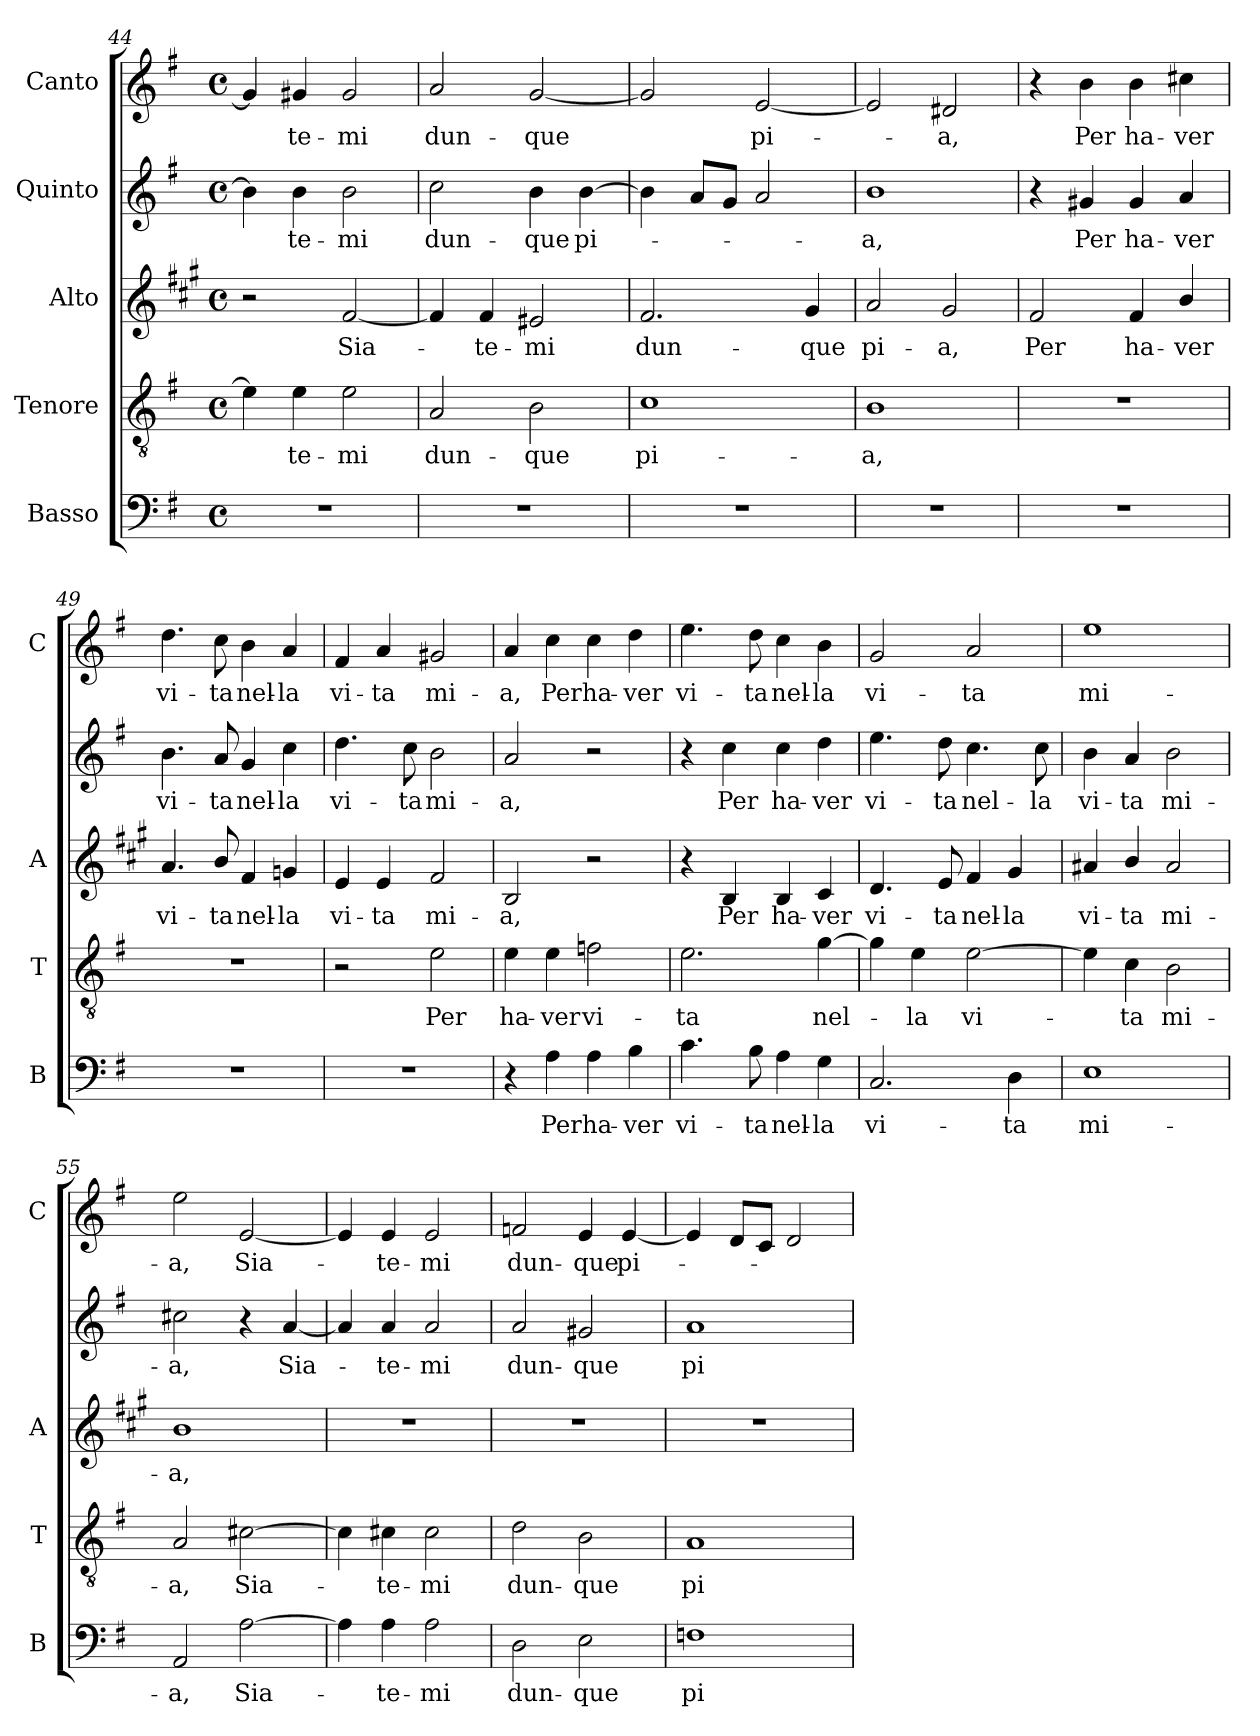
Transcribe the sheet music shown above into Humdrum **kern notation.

**kern	**text	**kern	**text	**kern	**text	**kern	**text	**kern	**text
*part5	*part5	*part4	*part4	*part3	*part3	*part2	*part2	*part1	*part1
*staff5	*staff5	*staff4	*staff4	*staff3	*staff3	*staff2	*staff2	*staff1	*staff1
*I"Basso	*	*I"Tenore	*	*I"Alto	*	*I"Quinto	*	*I"Canto	*
*I'B	*	*I'T	*	*I'A	*	*	*	*I'C	*
*clefF4	*	*clefGv2	*	*clefG2	*	*clefG2	*	*clefG2	*
*	*	*	*	*ITrd1c2	*	*	*	*	*
*k[f#]	*	*k[f#]	*	*k[f#]	*	*k[f#]	*	*k[f#]	*
*G:	*	*G:	*	*G:	*	*G:	*	*G:	*
*M4/4	*	*M4/4	*	*M4/4	*	*M4/4	*	*M4/4	*
*met(c)	*	*met(c)	*	*met(c)	*	*met(c)	*	*met(c)	*
=44	=44	=44	=44	=44	=44	=44	=44	=44	=44
1r	.	4e\]	.	2r	.	4b\]	.	4g#/]	.
!	!	!	!LO:LY:b	!	!	!	!LO:LY:b	!	!LO:LY:b
.	.	4e\	-te-	.	.	4b\	-te-	4g#X/	-te-
!	!	!	!LO:LY:b	!	!LO:LY:b	!	!LO:LY:b	!	!LO:LY:b
.	.	2e\	-mi	[2e/	Sia-	2b\	-mi	2g#/	-mi
=45	=45	=45	=45	=45	=45	=45	=45	=45	=45
!	!	!	!LO:LY:b	!	!	!	!LO:LY:b	!	!LO:LY:b
1r	.	2A/	dun-	4e/]	.	2cc\	dun-	2a/	dun-
!	!	!	!	!	!LO:LY:b	!	!	!	!
.	.	.	.	4e/	-te-	.	.	.	.
!	!	!	!LO:LY:b	!	!LO:LY:b	!	!LO:LY:b	!	!LO:LY:b
.	.	2B\	-que	2d#X/	-mi	4b\	-que	[2g/	-que
!	!	!	!	!	!	!	!LO:LY:b	!	!
.	.	.	.	.	.	[4b\	pi-	.	.
=46	=46	=46	=46	=46	=46	=46	=46	=46	=46
!	!	!	!LO:LY:b	!	!LO:LY:b	!	!	!	!
1r	.	1c	pi-	2.e/	dun-	4b\]	.	2g/]	.
.	.	.	.	.	.	8a/L	.	.	.
.	.	.	.	.	.	8g/J	.	.	.
!	!	!	!	!	!	!	!	!	!LO:LY:b
.	.	.	.	.	.	2a/	.	[2e/	pi-
!	!	!	!	!	!LO:LY:b	!	!	!	!
.	.	.	.	4f#/	-que	.	.	.	.
=47	=47	=47	=47	=47	=47	=47	=47	=47	=47
!	!	!	!LO:LY:b	!	!LO:LY:b	!	!LO:LY:b	!	!
1r	.	1B	-a,	2g/	pi-	1b	-a,	2e/]	.
!	!	!	!	!	!LO:LY:b	!	!	!	!LO:LY:b
.	.	.	.	2f#/	-a,	.	.	2d#X/	-a,
=48	=48	=48	=48	=48	=48	=48	=48	=48	=48
!	!	!	!	!	!LO:LY:b	!	!	!	!
1r	.	1r	.	2e/	Per	4r	.	4r	.
!	!	!	!	!	!	!	!LO:LY:b	!	!LO:LY:b
.	.	.	.	.	.	4g#X/	Per	4b\	Per
!	!	!	!	!	!LO:LY:b	!	!LO:LY:b	!	!LO:LY:b
.	.	.	.	4e/	ha-	4g#/	ha-	4b\	ha-
!	!	!	!	!	!LO:LY:b	!	!LO:LY:b	!	!LO:LY:b
.	.	.	.	4a/	-ver	4a/	-ver	4cc#X\	-ver
!!LO:LB:g=z
=49	=49	=49	=49	=49	=49	=49	=49	=49	=49
!	!	!	!	!	!LO:LY:b	!	!LO:LY:b	!	!LO:LY:b
1r	.	1r	.	4.g/	vi-	4.b\	vi-	4.dd\	vi-
!	!	!	!	!	!LO:LY:b	!	!LO:LY:b	!	!LO:LY:b
.	.	.	.	8a/	-ta	8a/	-ta	8cc\	-ta
!	!	!	!	!	!LO:LY:b	!	!LO:LY:b	!	!LO:LY:b
.	.	.	.	4e/	nel-	4g/	nel-	4b\	nel-
!	!	!	!	!	!LO:LY:b	!	!LO:LY:b	!	!LO:LY:b
.	.	.	.	4fn/	-la	4cc\	-la	4a/	-la
=50	=50	=50	=50	=50	=50	=50	=50	=50	=50
!	!	!	!	!	!LO:LY:b	!	!LO:LY:b	!	!LO:LY:b
1r	.	2r	.	4d/	vi-	4.dd\	vi-	4f#/	vi-
!	!	!	!	!	!LO:LY:b	!	!	!	!LO:LY:b
.	.	.	.	4d/	-ta	.	.	4a/	-ta
!	!	!	!	!	!	!	!LO:LY:b	!	!
.	.	.	.	.	.	8cc\	-ta	.	.
!	!	!	!LO:LY:b	!	!LO:LY:b	!	!LO:LY:b	!	!LO:LY:b
.	.	2e\	Per	2e/	mi-	2b\	mi-	2g#X/	mi-
=51	=51	=51	=51	=51	=51	=51	=51	=51	=51
!	!	!	!LO:LY:b	!	!LO:LY:b	!	!LO:LY:b	!	!LO:LY:b
4r	.	4e\	ha-	2A/	-a,	2a/	-a,	4a/	-a,
!	!LO:LY:b	!	!LO:LY:b	!	!	!	!	!	!LO:LY:b
4A\	Per	4e\	-ver	.	.	.	.	4cc\	Per
!	!LO:LY:b	!	!LO:LY:b	!	!	!	!	!	!LO:LY:b
4A\	ha-	2fn\	vi-	2r	.	2r	.	4cc\	ha-
!	!LO:LY:b	!	!	!	!	!	!	!	!LO:LY:b
4B\	-ver	.	.	.	.	.	.	4dd\	-ver
=52	=52	=52	=52	=52	=52	=52	=52	=52	=52
!	!LO:LY:b	!	!LO:LY:b	!	!	!	!	!	!LO:LY:b
4.c\	vi-	2.e\	-ta	4r	.	4r	.	4.ee\	vi-
!	!	!	!	!	!LO:LY:b	!	!LO:LY:b	!	!
.	.	.	.	4A/	Per	4cc\	Per	.	.
!	!LO:LY:b	!	!	!	!	!	!	!	!LO:LY:b
8B\	-ta	.	.	.	.	.	.	8dd\	-ta
!	!LO:LY:b	!	!	!	!LO:LY:b	!	!LO:LY:b	!	!LO:LY:b
4A\	nel-	.	.	4A/	ha-	4cc\	ha-	4cc\	nel-
!	!LO:LY:b	!	!LO:LY:b	!	!LO:LY:b	!	!LO:LY:b	!	!LO:LY:b
4G\	-la	[4g\	nel-	4B/	-ver	4dd\	-ver	4b\	-la
=53	=53	=53	=53	=53	=53	=53	=53	=53	=53
!	!LO:LY:b	!	!	!	!LO:LY:b	!	!LO:LY:b	!	!LO:LY:b
2.C/	vi-	4g\]	.	4.c/	vi-	4.ee\	vi-	2g/	vi-
!	!	!	!LO:LY:b	!	!	!	!	!	!
.	.	4e\	-la	.	.	.	.	.	.
!	!	!	!	!	!LO:LY:b	!	!LO:LY:b	!	!
.	.	.	.	8d/	-ta	8dd\	-ta	.	.
!	!	!	!LO:LY:b	!	!LO:LY:b	!	!LO:LY:b	!	!LO:LY:b
.	.	[2e\	vi-	4e/	nel-	4.cc\	nel-	2a/	-ta
!	!LO:LY:b	!	!	!	!LO:LY:b	!	!	!	!
4D\	-ta	.	.	4f#/	-la	.	.	.	.
!	!	!	!	!	!	!	!LO:LY:b	!	!
.	.	.	.	.	.	8cc\	-la	.	.
=54	=54	=54	=54	=54	=54	=54	=54	=54	=54
!	!LO:LY:b	!	!	!	!LO:LY:b	!	!LO:LY:b	!	!LO:LY:b
1E	mi-	4e\]	.	4g#X/	vi-	4b\	vi-	1ee	mi-
!	!	!	!LO:LY:b	!	!LO:LY:b	!	!LO:LY:b	!	!
.	.	4c\	-ta	4a/	-ta	4a/	-ta	.	.
!	!	!	!LO:LY:b	!	!LO:LY:b	!	!LO:LY:b	!	!
.	.	2B\	mi-	2g#/	mi-	2b\	mi-	.	.
=55	=55	=55	=55	=55	=55	=55	=55	=55	=55
!	!LO:LY:b	!	!LO:LY:b	!	!LO:LY:b	!	!LO:LY:b	!	!LO:LY:b
2AA/	-a,	2A/	-a,	1a	-a,	2cc#X\	-a,	2ee\	-a,
!	!LO:LY:b	!	!LO:LY:b	!	!	!	!	!	!LO:LY:b
[2A\	Sia-	[2c#X\	Sia-	.	.	4r	.	[2e/	Sia-
!	!	!	!	!	!	!	!LO:LY:b	!	!
.	.	.	.	.	.	[4a/	Sia-	.	.
=56	=56	=56	=56	=56	=56	=56	=56	=56	=56
4A\]	.	4c#\]	.	1r	.	4a/]	.	4e/]	.
!	!LO:LY:b	!	!LO:LY:b	!	!	!	!LO:LY:b	!	!LO:LY:b
4A\	-te-	4c#X\	-te-	.	.	4a/	-te-	4e/	-te-
!	!LO:LY:b	!	!LO:LY:b	!	!	!	!LO:LY:b	!	!LO:LY:b
2A\	-mi	2c#\	-mi	.	.	2a/	-mi	2e/	-mi
!!LO:LB:g=z
=57	=57	=57	=57	=57	=57	=57	=57	=57	=57
!	!LO:LY:b	!	!LO:LY:b	!	!	!	!LO:LY:b	!	!LO:LY:b
2D\	dun-	2d\	dun-	1r	.	2a/	dun-	2fn/	dun-
!	!LO:LY:b	!	!LO:LY:b	!	!	!	!LO:LY:b	!	!LO:LY:b
2E\	-que	2B\	-que	.	.	2g#X/	-que	4e/	-que
!	!	!	!	!	!	!	!	!	!LO:LY:b
.	.	.	.	.	.	.	.	[4e/	pi-
=58	=58	=58	=58	=58	=58	=58	=58	=58	=58
!	!LO:LY:b	!	!LO:LY:b	!	!	!	!LO:LY:b	!	!
1Fn	pi-	1A	pi-	1r	.	1a	pi-	4e/]	.
.	.	.	.	.	.	.	.	8d/L	.
.	.	.	.	.	.	.	.	8c/J	.
.	.	.	.	.	.	.	.	2d/	.
=	=	=	=	=	=	=	=	=	=
*-	*-	*-	*-	*-	*-	*-	*-	*-	*-
